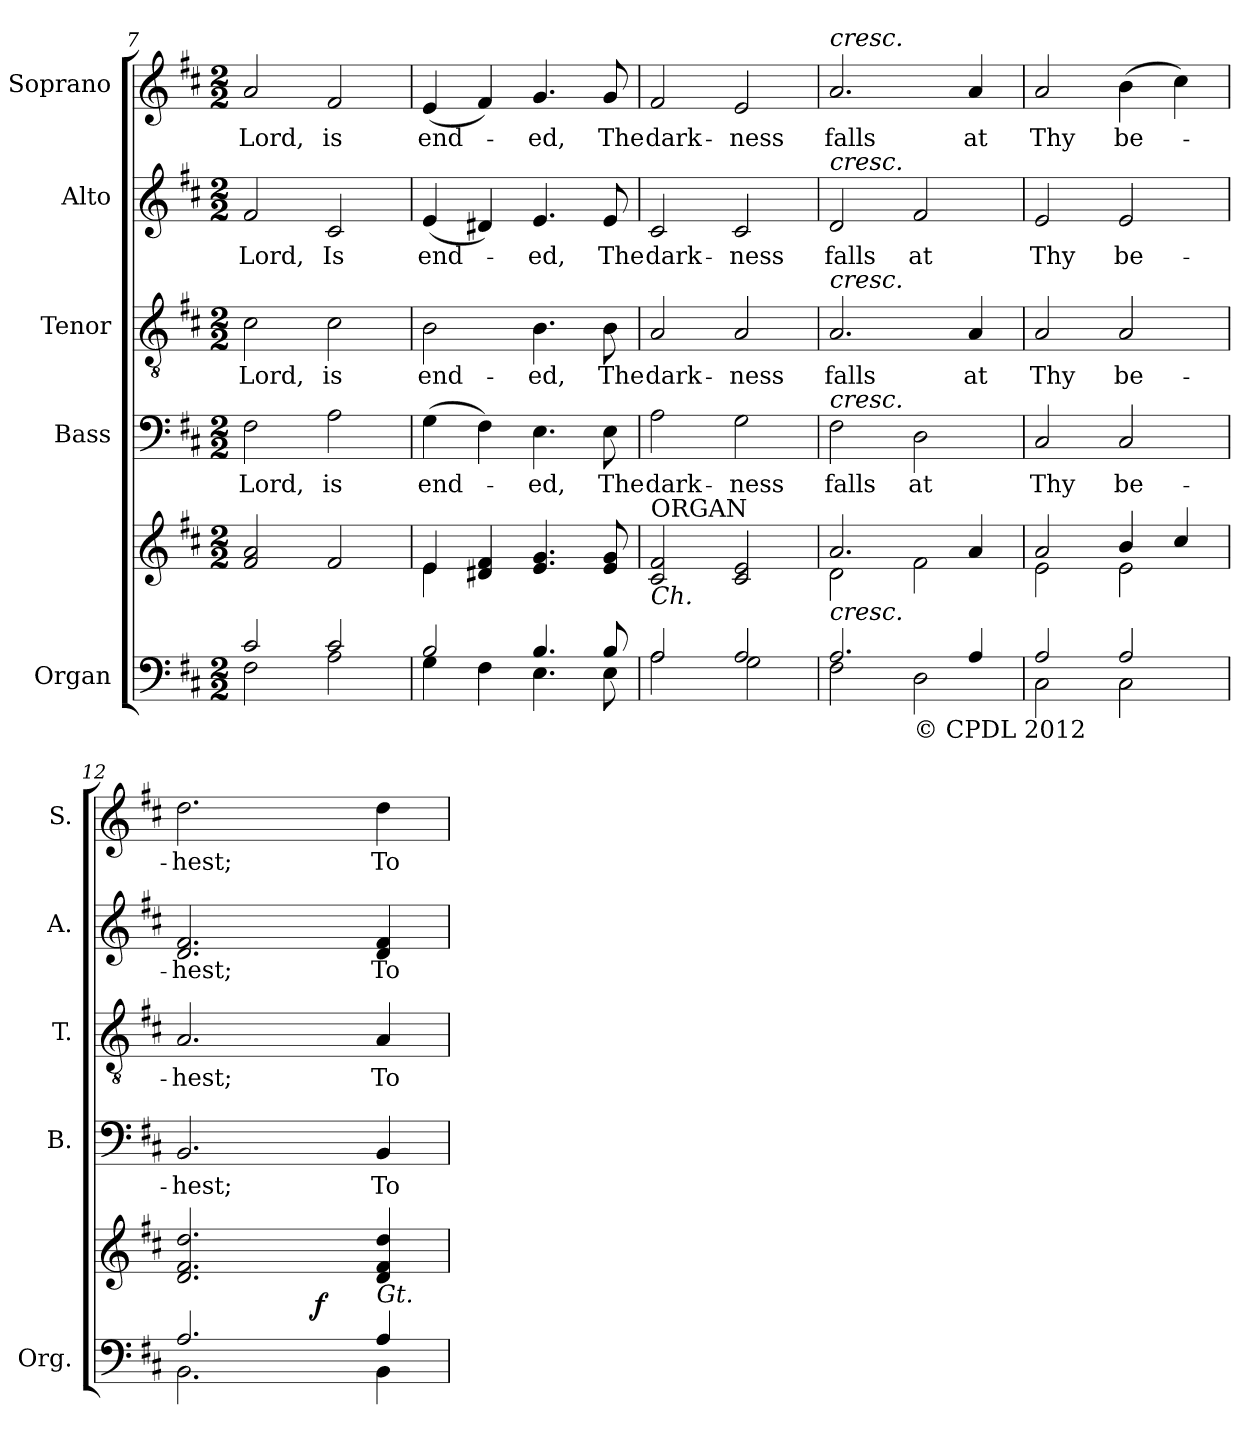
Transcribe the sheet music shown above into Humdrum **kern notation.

**kern	**kern	**dynam	**kern	**text	**kern	**text	**kern	**text	**kern	**text
*part5	*part5	*part5	*part4	*part4	*part3	*part3	*part2	*part2	*part1	*part1
*staff6	*staff5	*staff5/6	*staff4	*staff4	*staff3	*staff3	*staff2	*staff2	*staff1	*staff1
*I"Organ	*	*	*I"Bass	*	*I"Tenor	*	*I"Alto	*	*I"Soprano	*
*I'Org.	*	*	*I'B.	*	*I'T.	*	*I'A.	*	*I'S.	*
*clefF4	*clefG2	*	*clefF4	*	*clefGv2	*	*clefG2	*	*clefG2	*
*	*	*	*	*	*ITrd7c12	*	*	*	*	*
*k[f#c#]	*k[f#c#]	*	*k[f#c#]	*	*k[f#c#]	*	*k[f#c#]	*	*k[f#c#]	*
*D:	*D:	*	*D:	*	*D:	*	*D:	*	*D:	*
*M2/2	*M2/2	*	*M2/2	*	*M2/2	*	*M2/2	*	*M2/2	*
=7	=7	=7	=7	=7	=7	=7	=7	=7	=7	=7
*^	*	*	*	*	*	*	*	*	*	*
!	!	!	!	!	!LO:LY:b:color=#000000	!	!	!	!	!	!
!	!	!	!	!	!	!	!LO:LY:b:color=#000000	!	!	!	!
!	!	!	!	!	!	!	!	!	!LO:LY:b:color=#000000	!	!
!	!	!	!	!	!	!	!	!	!	!	!LO:LY:b:color=#000000
2c#i/	2F#i\	2f#i/ 2ai	.	2F#i\	Lord,	2C#i\	Lord,	2f#i/	Lord,	2ai/	Lord,
!	!	!	!	!	!LO:LY:b:color=#000000	!	!	!	!	!	!
!	!	!	!	!	!	!	!LO:LY:b:color=#000000	!	!	!	!
!	!	!	!	!	!	!	!	!	!LO:LY:b:color=#000000	!	!
!	!	!	!	!	!	!	!	!	!	!	!LO:LY:b:color=#000000
2c#i/	2Ai\	2f#i/	.	2Ai\	is	2C#i\	is	2c#i/	Is	2f#i/	is
!!LO:LB:g=z
=8	=8	=8	=8	=8	=8	=8	=8	=8	=8	=8	=8
*	*	*^	*	*	*	*	*	*	*	*	*
!	!	!	!	!	!	!LO:LY:b:color=#000000	!	!	!	!	!	!
!	!	!	!	!	!	!	!	!LO:LY:b:color=#000000	!	!	!	!
!	!	!	!	!	!	!	!	!	!	!LO:LY:b:color=#000000	!	!
!	!	!	!	!	!	!	!	!	!	!	!	!LO:LY:b:color=#000000
2Bi/	4Gi\	4ei/	4ei\	.	(4Gi\	end-	2BBi\	end-	(4ei/	end-	(4ei/	end-
.	4F#i\	4d#Xi/ 4f#i	2.ryy	.	4F#i\)	.	.	.	4d#Xi/)	.	4f#i/)	.
!	!	!	!	!	!	!LO:LY:b:color=#000000	!	!	!	!	!	!
!	!	!	!	!	!	!	!	!LO:LY:b:color=#000000	!	!	!	!
!	!	!	!	!	!	!	!	!	!	!LO:LY:b:color=#000000	!	!
!	!	!	!	!	!	!	!	!	!	!	!	!LO:LY:b:color=#000000
4.Bi/	4.Ei\	4.ei/ 4.gi	.	.	4.Ei\	-ed,	4.BBi\	-ed,	4.ei/	-ed,	4.gi/	-ed,
!	!	!	!	!	!	!LO:LY:b:color=#000000	!	!	!	!	!	!
!	!	!	!	!	!	!	!	!LO:LY:b:color=#000000	!	!	!	!
!	!	!	!	!	!	!	!	!	!	!LO:LY:b:color=#000000	!	!
!	!	!	!	!	!	!	!	!	!	!	!	!LO:LY:b:color=#000000
8Bi/	8Ei\	8ei/ 8gi	.	.	8Ei\	The	8BBi\	The	8ei/	The	8gi/	The
*	*	*v	*v	*	*	*	*	*	*	*	*	*
=9	=9	=9	=9	=9	=9	=9	=9	=9	=9	=9	=9
!	!	!	!	!	!LO:LY:b:color=#000000	!	!	!	!	!	!
!	!	!	!	!	!	!	!LO:LY:b:color=#000000	!	!	!	!
!	!	!	!	!	!	!	!	!	!LO:LY:b:color=#000000	!	!
!	!	!LO:TX:b:i:t=Ch.	!	!	!	!	!	!	!	!	!
!	!	!LO:TX:t=ORGAN	!	!	!	!	!	!	!	!	!
!	!	!	!	!	!	!	!	!	!	!	!LO:LY:b:color=#000000
2Ai/	2Ai\	2c#i/ 2f#i	.	2Ai\	dark-	2AAi/	dark-	2c#i/	dark-	2f#i/	dark-
!	!	!	!	!	!LO:LY:b:color=#000000	!	!	!	!	!	!
!	!	!	!	!	!	!	!LO:LY:b:color=#000000	!	!	!	!
!	!	!	!	!	!	!	!	!	!LO:LY:b:color=#000000	!	!
!	!	!	!	!	!	!	!	!	!	!	!LO:LY:b:color=#000000
2Ai/	2Gi\	2c#i/ 2ei	.	2Gi\	-ness	2AAi/	-ness	2c#i/	-ness	2ei/	-ness
=10	=10	=10	=10	=10	=10	=10	=10	=10	=10	=10	=10
*	*	*^	*	*	*	*	*	*	*	*	*
!	!	!	!	!	!	!LO:LY:b:color=#000000	!	!	!	!	!	!
!	!	!	!	!	!	!	!	!LO:LY:b:color=#000000	!	!	!	!
!	!	!	!	!	!	!	!	!	!	!LO:LY:b:color=#000000	!	!
!	!	!	!	!	!	!	!	!	!	!	!LO:TX:a:i:t=cresc.	!
!	!	!	!	!	!	!	!	!	!LO:TX:a:i:t=cresc.	!	!	!
!	!	!	!	!	!	!	!LO:TX:a:i:t=cresc.	!	!	!	!	!
!	!	!	!	!	!LO:TX:a:i:t=cresc.	!	!	!	!	!	!	!
!	!	!LO:TX:b:i:t=cresc.	!	!	!	!	!	!	!	!	!	!
!	!	!	!	!	!	!	!	!	!	!	!	!LO:LY:b:color=#000000
2.Ai/	2F#i\	2.ai/	2di\	.	2F#i\	falls	2.AAi/	falls	2di/	falls	2.ai/	falls
!	!	!	!	!	!	!LO:LY:b:color=#000000	!	!	!	!	!	!
!	!LO:TX:b:t=© CPDL 2012	!	!	!	!	!	!	!	!	!	!	!
!	!	!	!	!	!	!	!	!	!	!LO:LY:b:color=#000000	!	!
.	2Di\	.	2f#i\	.	2Di\	at	.	.	2f#i/	at	.	.
!	!	!	!	!	!	!	!	!LO:LY:b:color=#000000	!	!	!	!
!	!	!	!	!	!	!	!	!	!	!	!	!LO:LY:b:color=#000000
4Ai/	.	4ai/	.	.	.	.	4AAi/	at	.	.	4ai/	at
=11	=11	=11	=11	=11	=11	=11	=11	=11	=11	=11	=11	=11
!	!	!	!	!	!	!LO:LY:b:color=#000000	!	!	!	!	!	!
!	!	!	!	!	!	!	!	!LO:LY:b:color=#000000	!	!	!	!
!	!	!	!	!	!	!	!	!	!	!LO:LY:b:color=#000000	!	!
!	!	!	!	!	!	!	!	!	!	!	!	!LO:LY:b:color=#000000
2Ai/	2C#i\	2ai/	2ei\	.	2C#i/	Thy	2AAi/	Thy	2ei/	Thy	2ai/	Thy
!	!	!	!	!	!	!LO:LY:b:color=#000000	!	!	!	!	!	!
!	!	!	!	!	!	!	!	!LO:LY:b:color=#000000	!	!	!	!
!	!	!	!	!	!	!	!	!	!	!LO:LY:b:color=#000000	!	!
!	!	!	!	!	!	!	!	!	!	!	!	!LO:LY:b:color=#000000
2Ai/	2C#i\	4bi/	2ei\	.	2C#i/	be-	2AAi/	be-	2ei/	be-	(4bi\	be-
.	.	4cc#i/	.	.	.	.	.	.	.	.	4cc#i\)	.
=12	=12	=12	=12	=12	=12	=12	=12	=12	=12	=12	=12	=12
!	!	!	!	!	!	!LO:LY:b:color=#000000	!	!	!	!	!	!
!	!	!	!	!	!	!	!	!LO:LY:b:color=#000000	!	!	!	!
!	!	!	!	!	!	!	!	!	!	!LO:LY:b:color=#000000	!	!
!	!	!	!	!	!	!	!	!	!	!	!	!LO:LY:b:color=#000000
2.Ai/	2.BBi\	2.di/ 2.f#i 2.ddi	4ryy	.	2.BBi/	-hest;	2.AAi/	-hest;	2.di/ 2.f#i	-hest;	2.ddi\	-hest;
.	.	.	8ryy	.	.	.	.	.	.	.	.	.
.	.	.	16ryy	.	.	.	.	.	.	.	.	.
.	.	.	64ryy	.	.	.	.	.	.	.	.	.
.	.	.	128ryy	.	.	.	.	.	.	.	.	.
.	.	.	512.ryy	.	.	.	.	.	.	.	.	.
.	.	.	2ryy	f	.	.	.	.	.	.	.	.
!	!	!	!	!	!	!LO:LY:b:color=#000000	!	!	!	!	!	!
!	!	!	!	!	!	!	!	!LO:LY:b:color=#000000	!	!	!	!
!	!	!	!	!	!	!	!	!	!	!LO:LY:b:color=#000000	!	!
!	!	!LO:TX:b:i:t=Gt.	!	!	!	!	!	!	!	!	!	!
!	!	!	!	!	!	!	!	!	!	!	!	!LO:LY:b:color=#000000
4Ai/	4BBi\	4di/ 4f#i 4ddi	.	.	4BBi/	To	4AAi/	To	4di/ 4f#i	To	4ddi\	To
.	.	.	32ryy	.	.	.	.	.	.	.	.	.
.	.	.	256ryy	.	.	.	.	.	.	.	.	.
.	.	.	1024ryy	.	.	.	.	.	.	.	.	.
*v	*v	*	*	*	*	*	*	*	*	*	*	*
*	*v	*v	*	*	*	*	*	*	*	*	*
=	=	=	=	=	=	=	=	=	=	=
*-	*-	*-	*-	*-	*-	*-	*-	*-	*-	*-
